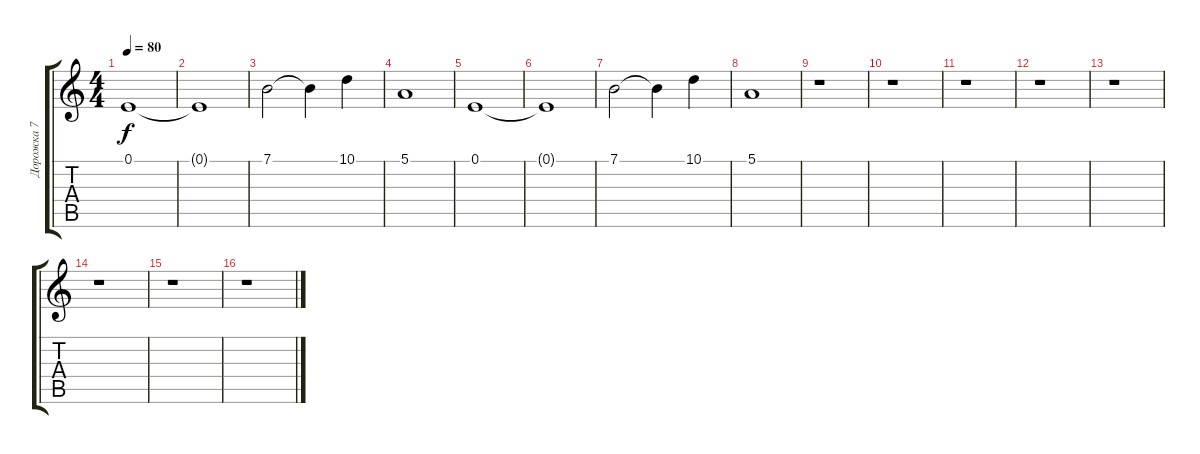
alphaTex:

\track ("Дорожка 7" "Дорожка 7") {instrument stringensemble1}
\staff {score tabs}
\tuning (E4 B3 G3 D3 A2 E2) {hide}
\ts (4 4)
\tempo 80
\clef g2
\ks c
0.1.1{dy f instrument stringensemble1} |
0.1{t}.1 |
7.1.2 7.1{t}.4 10.1.4 |
5.1.1 |
0.1.1 |
0.1{t}.1 |
7.1.2 7.1{t}.4 10.1.4 |
5.1.1 |
r.1 |
r.1 |
r.1 |
r.1 |
r.1 |
r.1 |
r.1 |
r.1
